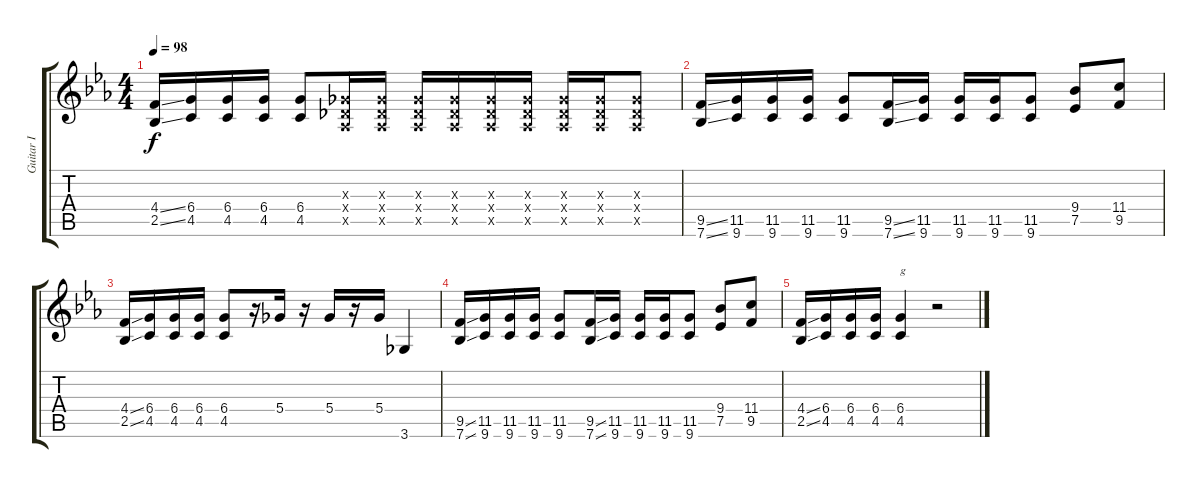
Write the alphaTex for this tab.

\track ("Guitar I" "Guitar I") {instrument distortionguitar}
\staff {score tabs}
\tuning (Eb4 Bb3 Gb3 Db3 Ab2 Eb2) {hide}
\ts (4 4)
\tempo 98
\clef g2
\ks cminor
(4.4{ss} 2.5{ss}).16{dy f} (6.4 4.5).16 (6.4 4.5).16 (6.4 4.5).16 (6.4 4.5).8 (0.3{x} 0.4{x} 0.5{x}).16 (0.3{x} 0.4{x} 0.5{x}).16 (0.3{x} 0.4{x} 0.5{x}).16 (0.3{x} 0.4{x} 0.5{x}).16 (0.3{x} 0.4{x} 0.5{x}).16 (0.3{x} 0.4{x} 0.5{x}).16 (0.3{x} 0.4{x} 0.5{x}).16 (0.3{x} 0.4{x} 0.5{x}).16 (0.3{x} 0.4{x} 0.5{x}).8 |
(9.5{ss} 7.6{ss}).16 (11.5 9.6).16 (11.5 9.6).16 (11.5 9.6).16 (11.5 9.6).8 (9.5{ss} 7.6{ss}).16 (11.5 9.6).16 (11.5 9.6).16 (11.5 9.6).16 (11.5 9.6).8 (9.4 7.5).8 (11.4 9.5).8 |
(4.4{ss} 2.5{ss}).16 (6.4 4.5).16 (6.4 4.5).16 (6.4 4.5).16 (6.4 4.5).8 r.16 5.4.16 r.16 5.4.16 r.16 5.4.16 3.6.4 |
(9.5{ss} 7.6{ss}).16 (11.5 9.6).16 (11.5 9.6).16 (11.5 9.6).16 (11.5 9.6).8 (9.5{ss} 7.6{ss}).16 (11.5 9.6).16 (11.5 9.6).16 (11.5 9.6).16 (11.5 9.6).8 (9.4 7.5).8 (11.4 9.5).8 |
(4.4{ss} 2.5{ss}).16 (6.4 4.5).16 (6.4 4.5).16 (6.4 4.5).16 (6.4 4.5).4{txt "g"} r.2
